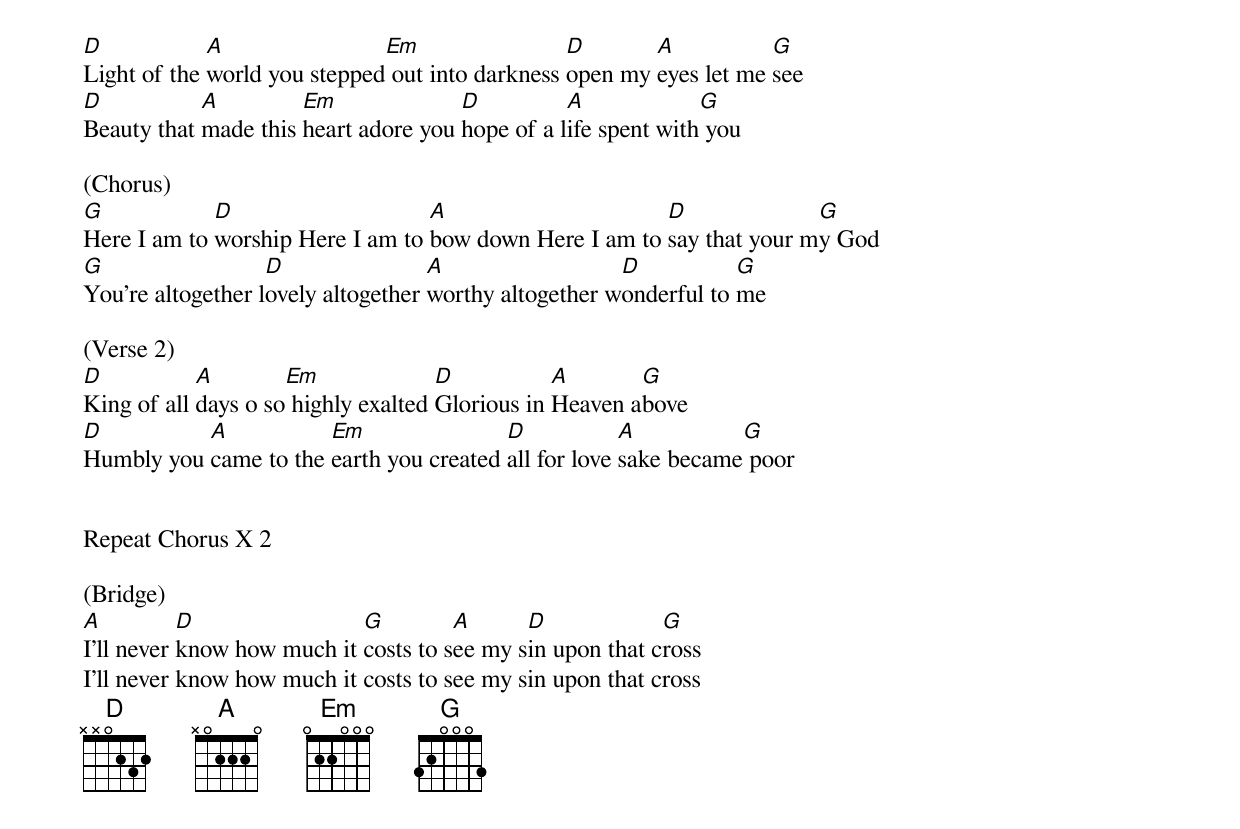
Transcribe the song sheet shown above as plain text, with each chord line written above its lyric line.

D            A                Em                 D       A           G
Light of the world you stepped out into darkness open my eyes let me see
D           A         Em              D          A             G
Beauty that made this heart adore you hope of a life spent with you

(Chorus)
G            D                    A                     D              G
Here I am to worship Here I am to bow down Here I am to say that your my God
G                  D                A                  D           G
You're altogether lovely altogether worthy altogether wonderful to me

(Verse 2)
D           A        Em              D           A       G
King of all days o so highly exalted Glorious in Heaven above
D          A           Em                D            A          G
Humbly you came to the earth you created all for love sake became poor


Repeat Chorus X 2

(Bridge)
A          D                G         A      D             G
I'll never know how much it costs to see my sin upon that cross
I'll never know how much it costs to see my sin upon that cross
